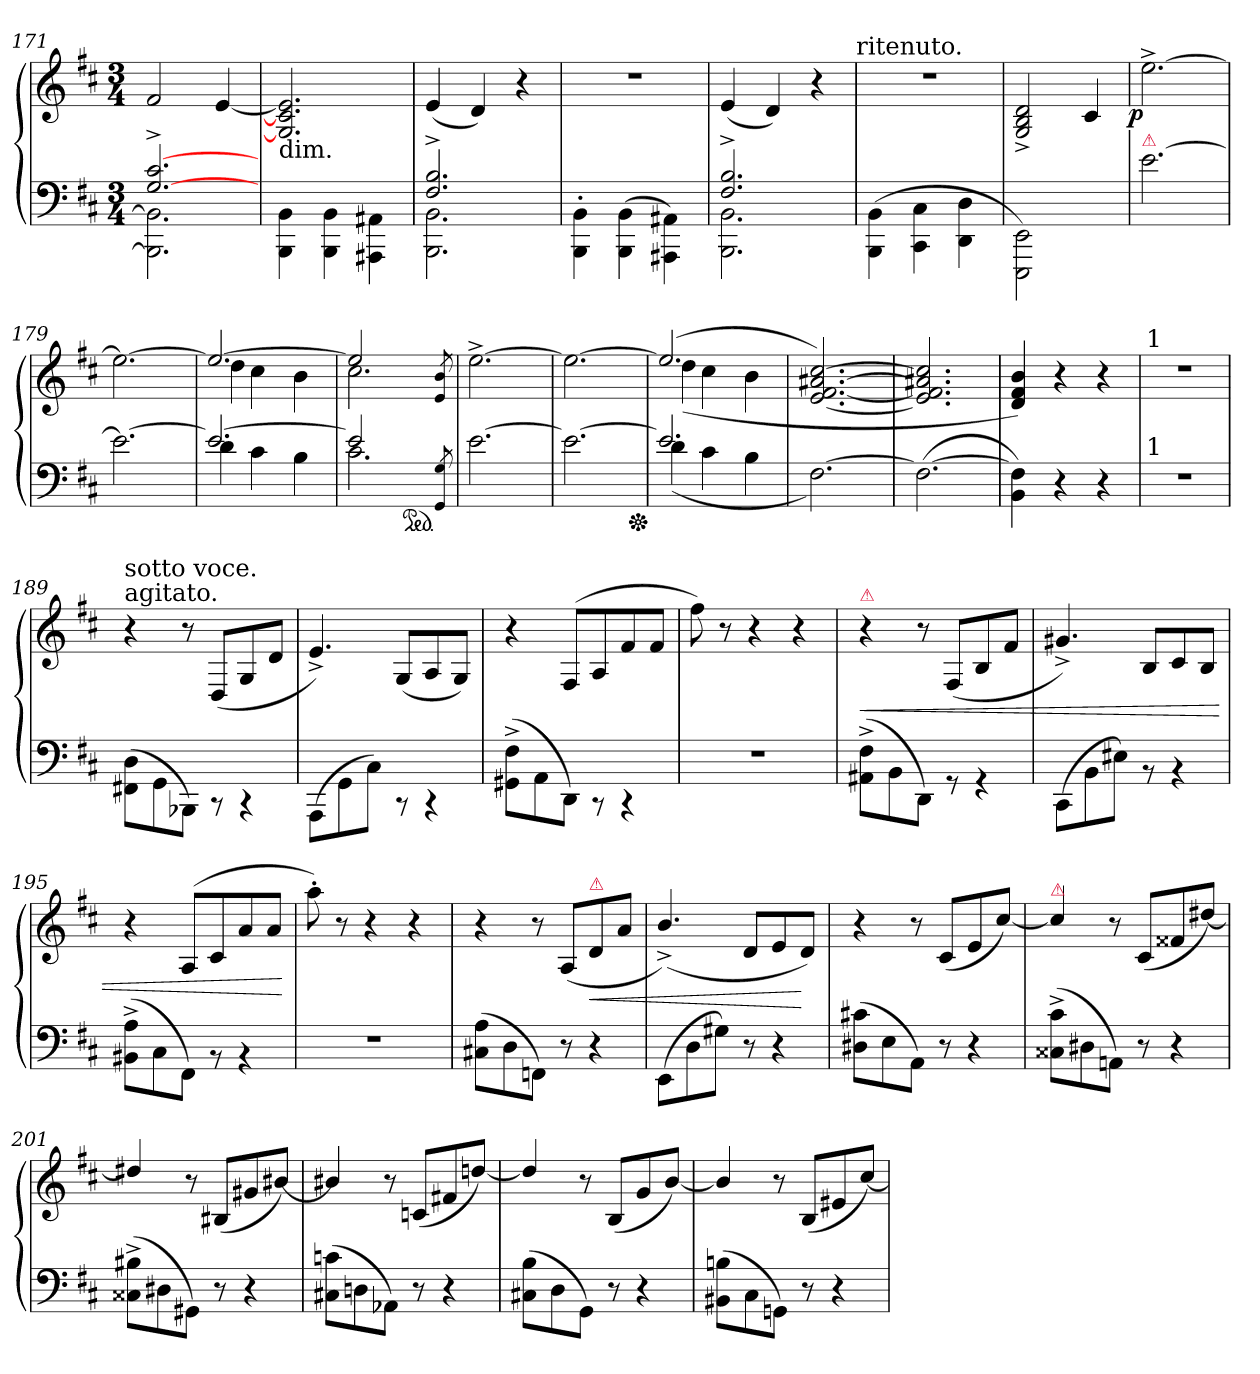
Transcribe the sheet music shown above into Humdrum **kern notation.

**kern	**kern	**dynam
*part1	*part1	*part1
*staff2	*staff1	*staff1/2
*clefF4	*clefG2	*
*k[f#c#]	*k[f#c#]	*
*M3/4	*M3/4	*
=171	=171	=171
*^	*	*
[2.G^> [2.c#^>	2.BBB] 2.BB]	2f#	.
.	.	[4e	.
*v	*v	*	*
=172	=172	=172
!	!LO:TX:c:t=dim.	!
4BBB\ 4BB\	2.G]/ 2.c#]/ 2.e]/	.
4BBB\ 4BB\	.	.
4AAA#X\ 4AA#X\	.	.
=173	=173	=173
*^	*	*
2.F#^ 2.B^	2.BBB 2.BB	(4e	.
.	.	4d)	.
.	.	4r	.
*v	*v	*	*
=174	=174	=174
4BBB'\ 4BB'\	2.rdd	.
(>4BBB\ 4BB\	.	.
4AAA#X\ 4AA#X\)	.	.
=175	=175	=175
*^	*	*
2.F#^ 2.B^	2.BBB 2.BB	(4e	.
.	.	4d)	.
.	.	4r	.
*v	*v	*	*
!	!LO:TX:a:t=ritenuto.	!
=176	=176	=176
(4BBB\ 4BB\	2.rdd	.
4CC#\ 4C#\	.	.
4DD\ 4D\	.	.
=177	=177	=177
2EEE\ 2EE\)	2G^>/ 2B^>/ 2d^>/	.
4ryy	4c#	.
=178	=178	=178
!LO:TX:a:color=crimson:t=⚠	!	!
!	!	!LO:DY:rj
[2.e	[2.ee^<	p
=179	=179	=179
2.e_	2.ee_	.
=180	=180	=180
!LO:N:vis=2	!LO:N:vis=2	!
*^	*^	*
2.e_	4d	2.ee_	4dd	.
.	4c#	.	4cc#	.
.	4B	.	4b	.
=181	=181	=181	=181	=181
!LO:N:vis=2	!	!LO:N:vis=2	!	!
*	*	*	*^	*
2.e]	2.c#	2.ee]	2.cc#	4.ryy	.
*ped	*	*	*	*	*
.	.	.	.	4.ryy	.
*v	*v	*	*	*	*
8qGG/ 8qG/	8qe/ 8qb/	.	.	.
*	*v	*v	*v	*
=182	=182	=182
[2.e	[2.ee^>	.
=183	=183	=183
2.e_	2.ee_	.
*Xped	*	*
=184	=184	=184
!LO:N:vis=2	!LO:N:vis=2	!
*^	*^	*
2.e]	(>4d	(2.ee]	(>4dd	.
.	4c#	.	4cc#	.
.	4B	.	4b	.
*v	*v	*	*	*
*	*v	*v	*
=185	=185	=185
[2.F#)	[2.e [2.f# [2.a#X [2.cc#)	.
=186	=186	=186
(<2.F#_	2.e] 2.f#] 2.a#X] 2.cc#]	.
=187	=187	=187
4BB 4F#])	4d 4f# 4b)	.
4r	4r	.
4r	4r	.
=188	=188	=188
!	!LO:TX:a:t=1	!
!LO:TX:a:t=1	!	!
2.rF	2.rdd	.
=189	=189	=189
!	!LO:TX:a:t=agitato.	!
!	!LO:TX:a:t=sotto voce.	!
(8FF#X\ 8D\L	4r	.
8GG\	.	.
8BBB-X\J)	8r	.
8rCC	(8D/L	.
4rCC	8G/	.
.	8d/J	.
=190	=190	=190
(8AAA\L	4.e^>)	.
8GG\	.	.
8C#\J)	.	.
8rCC	(8G/L	.
4rCC	8A/	.
.	8G/J)	.
=191	=191	=191
(8GG#X^>\ 8F#^>\L	4r	.
8AA\	.	.
8DD\J)	(<8F#/L	.
8rCC	8A/	.
4rCC	8f#	.
.	8f#J	.
=192	=192	=192
2.rF	8ff#)	.
.	8r	.
.	4r	.
.	4r	.
=193	=193	=193
!	!LO:TX:a:color=crimson:t=⚠	!
(>8AA#X^>\ 8F#^>\L	4r	<
8BB\	.	.
8DD\J)	8r	.
8rGG	(8F#/L	.
4rGG	8B/	.
.	8f#J	.
=194	=194	=194
(>8CC#\L	4.g#X^>)	.
8BB\	.	.
8E#X\J)	.	.
8rBB	8B/L	.
4rBB	8c#/	.
.	8B/J	.
=195	=195	=195
(8BB#X^>\ 8A^>\L	4r	.
8C#\	.	.
8FF#\J)	(<8A/L	.
8rBB	8c#	.
4rBB	8a	.
.	8aJ	.
.	.	[
=196	=196	=196
2.rF	8aa'>)	.
.	8r	.
.	4r	.
.	4r	.
=197	=197	=197
(8C#X\ 8A\L	4r	.
8D\	.	.
8FFn\J)	8r	.
8r	(>8A/L	.
!	!LO:TX:a:color=crimson:t=⚠	!
4r	8d	<
.	8aJ	.
=198	=198	=198
(8EE\L	(4.b^>/)	.
8D\	.	.
8G#X\J)	.	.
8r	8dL	.
4r	8e	.
.	8dJ)	[
=199	=199	=199
(>8D#X 8c#XL	4r	.
8E	.	.
8AAJ)	8r	.
8r	(8c#L	.
4r	8e	.
.	[8cc#J)	.
=200	=200	=200
!	!LO:TX:a:color=crimson:t=⚠	!
(8C##X^>\ 8c#^>\L	4cc#/]	.
8D#X\	.	.
8AAn\J)	8r	.
8r	(8c#L	.
4r	8f##X	.
.	[8dd#XJ)	.
=201	=201	=201
(8C##X^>\ 8B#X^>\L	4dd#X/]	.
8D#X\	.	.
8GG#X\J)	8r	.
8r	(<8B#XL	.
4r	8g#X	.
.	[8b#XJ)	.
=202	=202	=202
(>8C#X\ 8cn\L	4b#X/]	.
8Dn\	.	.
8AA-X\J)	8r	.
8r	(8cnL	.
4r	8f#X	.
.	[8ddnJ)	.
=203	=203	=203
(8C#X\ 8B\L	4dd/]	.
8D\	.	.
8GG\J)	8r	.
8r	(<8BL	.
4r	8g	.
.	[8bJ)	.
=204	=204	=204
(8BB#X\ 8Bn\L	4b/]	.
8C#\	.	.
8GGn\J)	8r	.
8r	(8BL	.
4r	8e#X	.
.	[8cc#J)	.
=	=	=
*-	*-	*-
